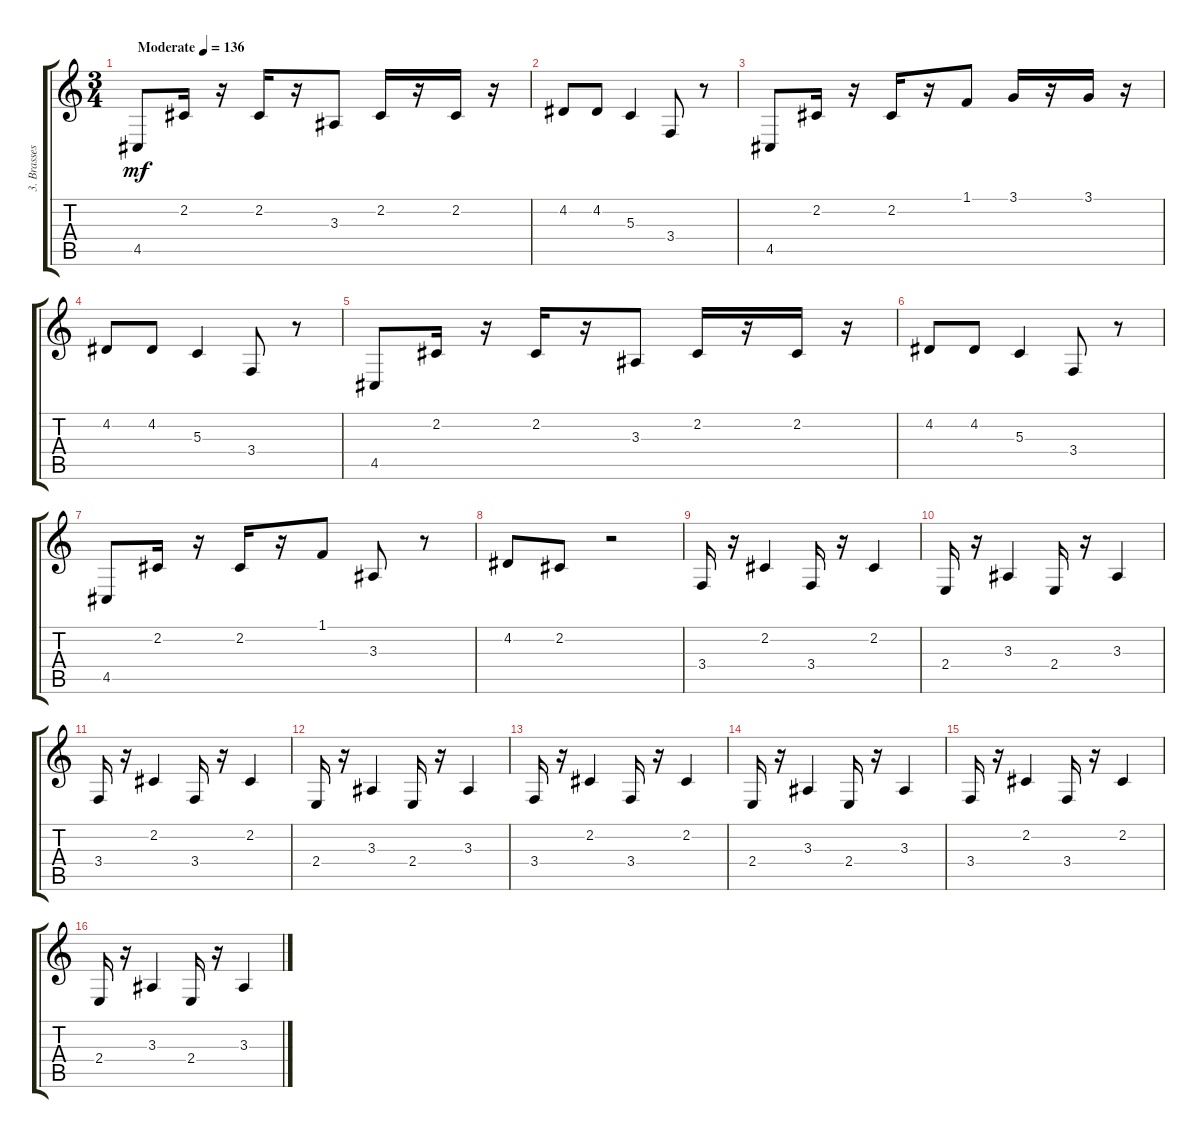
\track ("3. Brasses" "3. Brasses") {instrument trombone}
\staff {score tabs}
\tuning (E4 B3 G3 D3 A2 E2) {hide}
\ts (3 4)
\tempo (136 "Moderate")
\clef g2
\ks c
4.5.8{dy mf instrument trombone} 2.2.16 r.16 2.2.16 r.16 3.3.8 2.2.16 r.16 2.2.16 r.16 |
4.2.8 4.2.8 5.3.4 3.4.8 r.8 |
4.5.8 2.2.16 r.16 2.2.16 r.16 1.1.8 3.1.16 r.16 3.1.16 r.16 |
4.2.8 4.2.8 5.3.4 3.4.8 r.8 |
4.5.8 2.2.16 r.16 2.2.16 r.16 3.3.8 2.2.16 r.16 2.2.16 r.16 |
4.2.8 4.2.8 5.3.4 3.4.8 r.8 |
4.5.8 2.2.16 r.16 2.2.16 r.16 1.1.8 3.3.8 r.8 |
4.2.8 2.2.8 r.2 |
3.4.16{instrument frenchhorn} r.16 2.2.4 3.4.16 r.16 2.2.4 |
2.4.16 r.16 3.3.4 2.4.16 r.16 3.3.4 |
3.4.16 r.16 2.2.4 3.4.16 r.16 2.2.4 |
2.4.16 r.16 3.3.4 2.4.16 r.16 3.3.4 |
3.4.16 r.16 2.2.4 3.4.16 r.16 2.2.4 |
2.4.16 r.16 3.3.4 2.4.16 r.16 3.3.4 |
3.4.16 r.16 2.2.4 3.4.16 r.16 2.2.4 |
2.4.16 r.16 3.3.4 2.4.16 r.16 3.3.4
